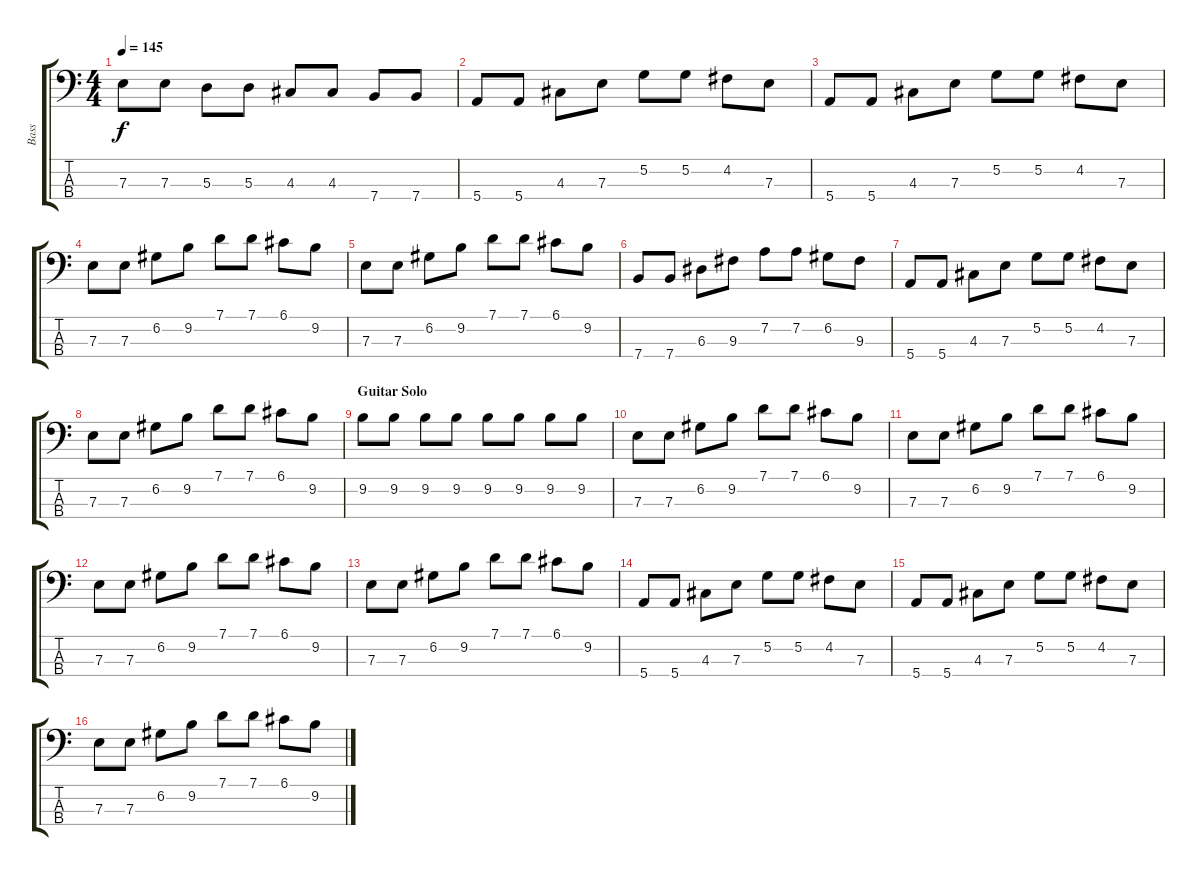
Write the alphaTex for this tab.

\track ("Bass" "Bass") {instrument electricbasspick}
\staff {score tabs}
\tuning (G2 D2 A1 E1) {hide}
\ts (4 4)
\tempo 145
\clef f4
\ks c
7.3.8{dy f} 7.3.8 5.3.8 5.3.8 4.3.8 4.3.8 7.4.8 7.4.8 |
5.4.8 5.4.8 4.3.8 7.3.8 5.2.8 5.2.8 4.2.8 7.3.8 |
5.4.8 5.4.8 4.3.8 7.3.8 5.2.8 5.2.8 4.2.8 7.3.8 |
7.3.8 7.3.8 6.2.8 9.2.8 7.1.8 7.1.8 6.1.8 9.2.8 |
7.3.8 7.3.8 6.2.8 9.2.8 7.1.8 7.1.8 6.1.8 9.2.8 |
7.4.8 7.4.8 6.3.8 9.3.8 7.2.8 7.2.8 6.2.8 9.3.8 |
5.4.8 5.4.8 4.3.8 7.3.8 5.2.8 5.2.8 4.2.8 7.3.8 |
7.3.8 7.3.8 6.2.8 9.2.8 7.1.8 7.1.8 6.1.8 9.2.8 |
\section ("" "Guitar Solo")
9.2.8 9.2.8 9.2.8 9.2.8 9.2.8 9.2.8 9.2.8 9.2.8 |
7.3.8 7.3.8 6.2.8 9.2.8 7.1.8 7.1.8 6.1.8 9.2.8 |
7.3.8 7.3.8 6.2.8 9.2.8 7.1.8 7.1.8 6.1.8 9.2.8 |
7.3.8 7.3.8 6.2.8 9.2.8 7.1.8 7.1.8 6.1.8 9.2.8 |
7.3.8 7.3.8 6.2.8 9.2.8 7.1.8 7.1.8 6.1.8 9.2.8 |
5.4.8 5.4.8 4.3.8 7.3.8 5.2.8 5.2.8 4.2.8 7.3.8 |
5.4.8 5.4.8 4.3.8 7.3.8 5.2.8 5.2.8 4.2.8 7.3.8 |
7.3.8 7.3.8 6.2.8 9.2.8 7.1.8 7.1.8 6.1.8 9.2.8
